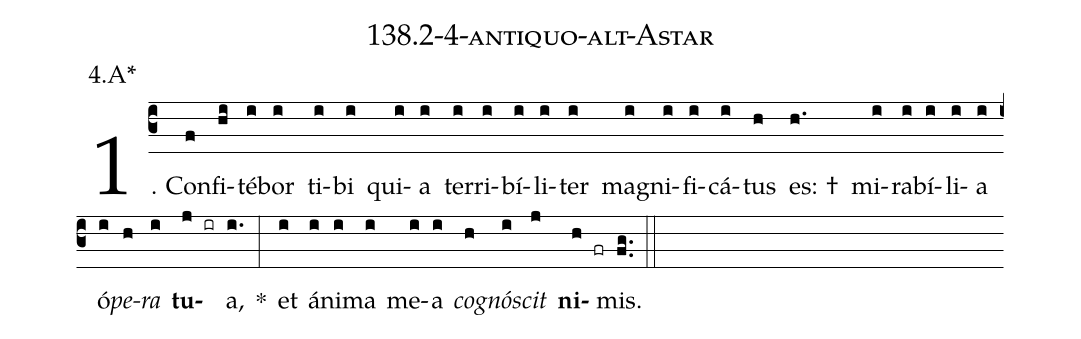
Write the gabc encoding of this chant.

name: 138.2-4-antiquo-alt-Astar;
annotation: 4.A*;
%%
(c3)1. Con(f)fi(hi)té(i)bor(i) ti(i)bi(i) qui(i)a(i) ter(i)ri(i)bí(i)li(i)ter(i) ma(i)gni(i)fi(i)cá(i)tus(h) es: †(h.) mi(i)ra(i)bí(i)li(i)a(i) ó(i)<i>pe</i>(h)<i>ra</i>(i) <b>tu</b>(j ir)a,(i.) *(:) et(i) á(i)ni(i)ma(i) me(i)a(i) <i>co</i>(h)<i>gnó</i>(i)<i>scit</i>(j) <b>ni</b>(h fr)mis.(fg..) (::)
